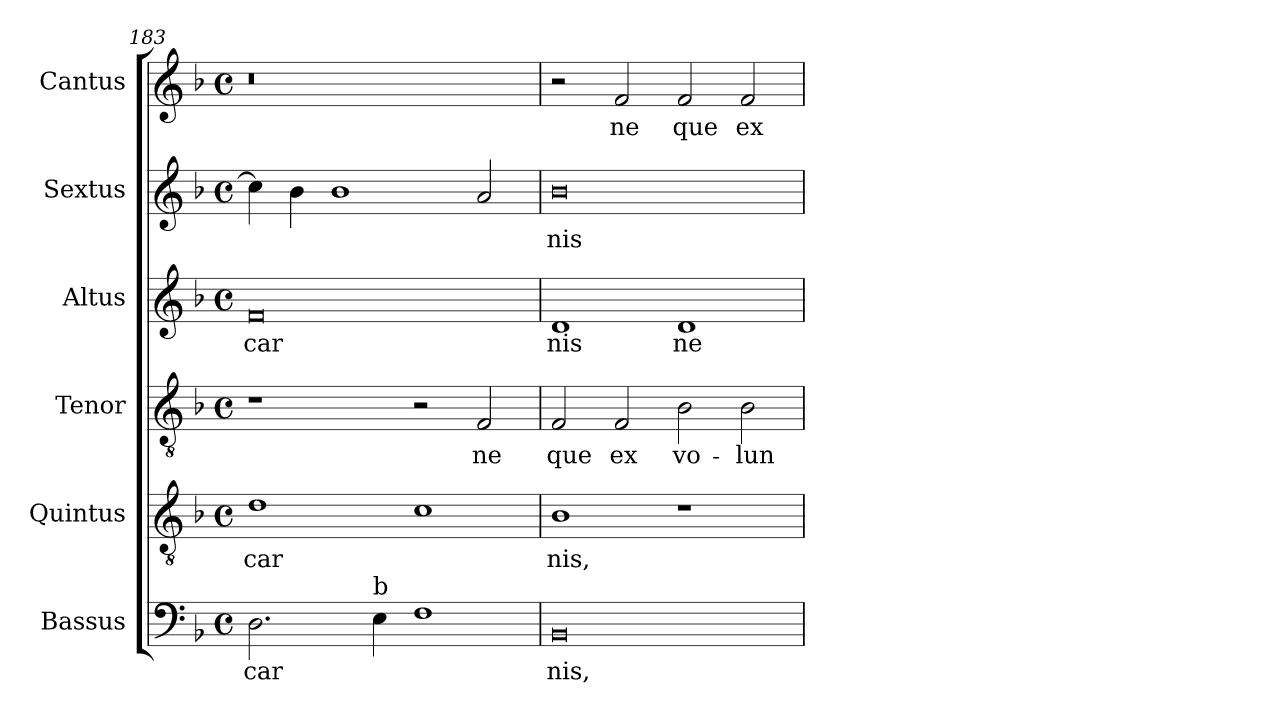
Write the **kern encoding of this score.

**kern	**text	**kern	**text	**kern	**text	**kern	**text	**kern	**text	**kern	**text
*part6	*part6	*part5	*part5	*part4	*part4	*part3	*part3	*part2	*part2	*part1	*part1
*staff6	*staff6	*staff5	*staff5	*staff4	*staff4	*staff3	*staff3	*staff2	*staff2	*staff1	*staff1
*I"Bassus	*	*I"Quintus	*	*I"Tenor	*	*I"Altus	*	*I"Sextus	*	*I"Cantus	*
*I'Bassus	*	*I'Quintus	*	*I'Tenor	*	*I'Altus	*	*I'Sextus	*	*I'Cantus	*
*clefF4	*	*clefGv2	*	*clefGv2	*	*clefG2	*	*clefG2	*	*clefG2	*
*k[b-]	*	*k[b-]	*	*k[b-]	*	*k[b-]	*	*k[b-]	*	*k[b-]	*
*F:	*	*F:	*	*F:	*	*F:	*	*F:	*	*F:	*
*M4/4	*	*M4/4	*	*M4/4	*	*M4/4	*	*M4/4	*	*M4/4	*
*met(c)	*	*met(c)	*	*met(c)	*	*met(c)	*	*met(c)	*	*met(c)	*
=183	=183	=183	=183	=183	=183	=183	=183	=183	=183	=183	=183
!	!LO:LY:b	!	!LO:LY:b:cj	!	!	!	!LO:LY:b:cj	!	!	!	!
2.D\	car	1d	car	1r	.	0f	car	4cc\]	.	0r	.
.	.	.	.	.	.	.	.	4b-\	.	.	.
.	.	.	.	.	.	.	.	1b-	.	.	.
!LO:TX:a:t=b	!	!	!	!	!	!	!	!	!	!	!
4E\	.	.	.	.	.	.	.	.	.	.	.
1F	.	1c	.	2r	.	.	.	.	.	.	.
!	!	!	!	!	!LO:LY:b:cj	!	!	!	!	!	!
.	.	.	.	2F/	ne	.	.	2a/	.	.	.
!!LO:LB:g=z
=184	=184	=184	=184	=184	=184	=184	=184	=184	=184	=184	=184
!	!LO:LY:b:cj	!	!LO:LY:b:cj	!	!LO:LY:b:cj	!	!LO:LY:b:cj	!	!LO:LY:b:cj	!	!
0BB-	nis,	1B-	nis,	2F/	que	1d	nis	0b-	-nis	2r	.
!	!	!	!	!	!LO:LY:b:cj	!	!	!	!	!	!LO:LY:b:cj
.	.	.	.	2F/	ex	.	.	.	.	2f/	ne
!	!	!	!	!	!LO:LY:b:cj	!	!LO:LY:b:cj	!	!	!	!LO:LY:b:cj
.	.	1r	.	2B-\	vo-	1d	ne	.	.	2f/	que
!	!	!	!	!	!LO:LY:b:cj	!	!	!	!	!	!LO:LY:b:cj
.	.	.	.	2B-\	-lun-	.	.	.	.	2f/	ex
=	=	=	=	=	=	=	=	=	=	=	=
*-	*-	*-	*-	*-	*-	*-	*-	*-	*-	*-	*-
